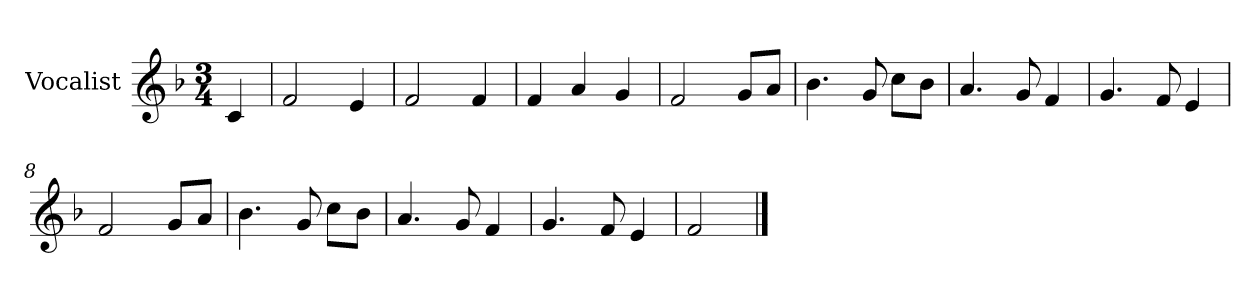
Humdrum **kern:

**kern
*part1
*staff1
*I"Vocalist
*k[b-]
*F:
*M3/4
=
4c
=1
2f
4e
=2
2f
4f
=3
4f
4a
4g
=4
2f
8gL
8aJ
=5
4.b-
8g
8ccL
8b-J
=6
4.a
8g
4f
=7
4.g
8f
4e
=8
2f
8gL
8aJ
=9
4.b-
8g
8ccL
8b-J
=10
4.a
8g
4f
=11
4.g
8f
4e
=12
2f
==
*-
